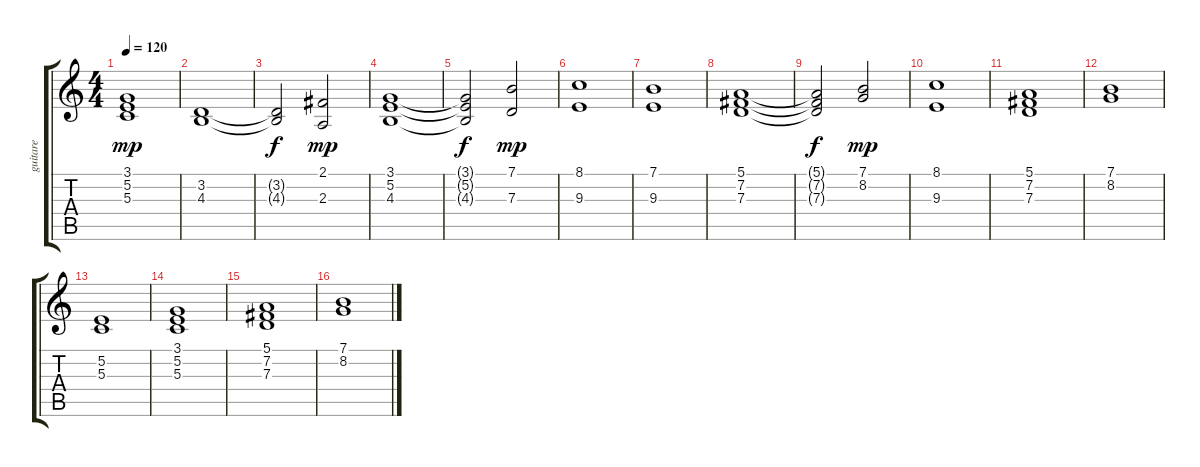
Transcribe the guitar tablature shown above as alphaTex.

\track ("guitare" "guitare") {instrument stringensemble1}
\staff {score tabs}
\tuning (E4 B3 G3 D3 A2 E2) {hide}
\ts (4 4)
\tempo 120
\clef g2
\ks c
(3.1 5.2 5.3).1{dy mp} |
(3.2 4.3).1 |
(3.2{t} 4.3{t}).2{dy f} (2.1 2.3).2{dy mp} |
(3.1 5.2 4.3).1 |
(3.1{t} 5.2{t} 4.3{t}).2{dy f} (7.1 7.3).2{dy mp} |
(8.1 9.3).1 |
(7.1 9.3).1 |
(5.1 7.2 7.3).1 |
(5.1{t} 7.2{t} 7.3{t}).2{dy f} (7.1 8.2).2{dy mp} |
(8.1 9.3).1 |
(5.1 7.2 7.3).1 |
(7.1 8.2).1 |
(5.2 5.3).1 |
(3.1 5.2 5.3).1 |
(5.1 7.2 7.3).1 |
(7.1 8.2).1
